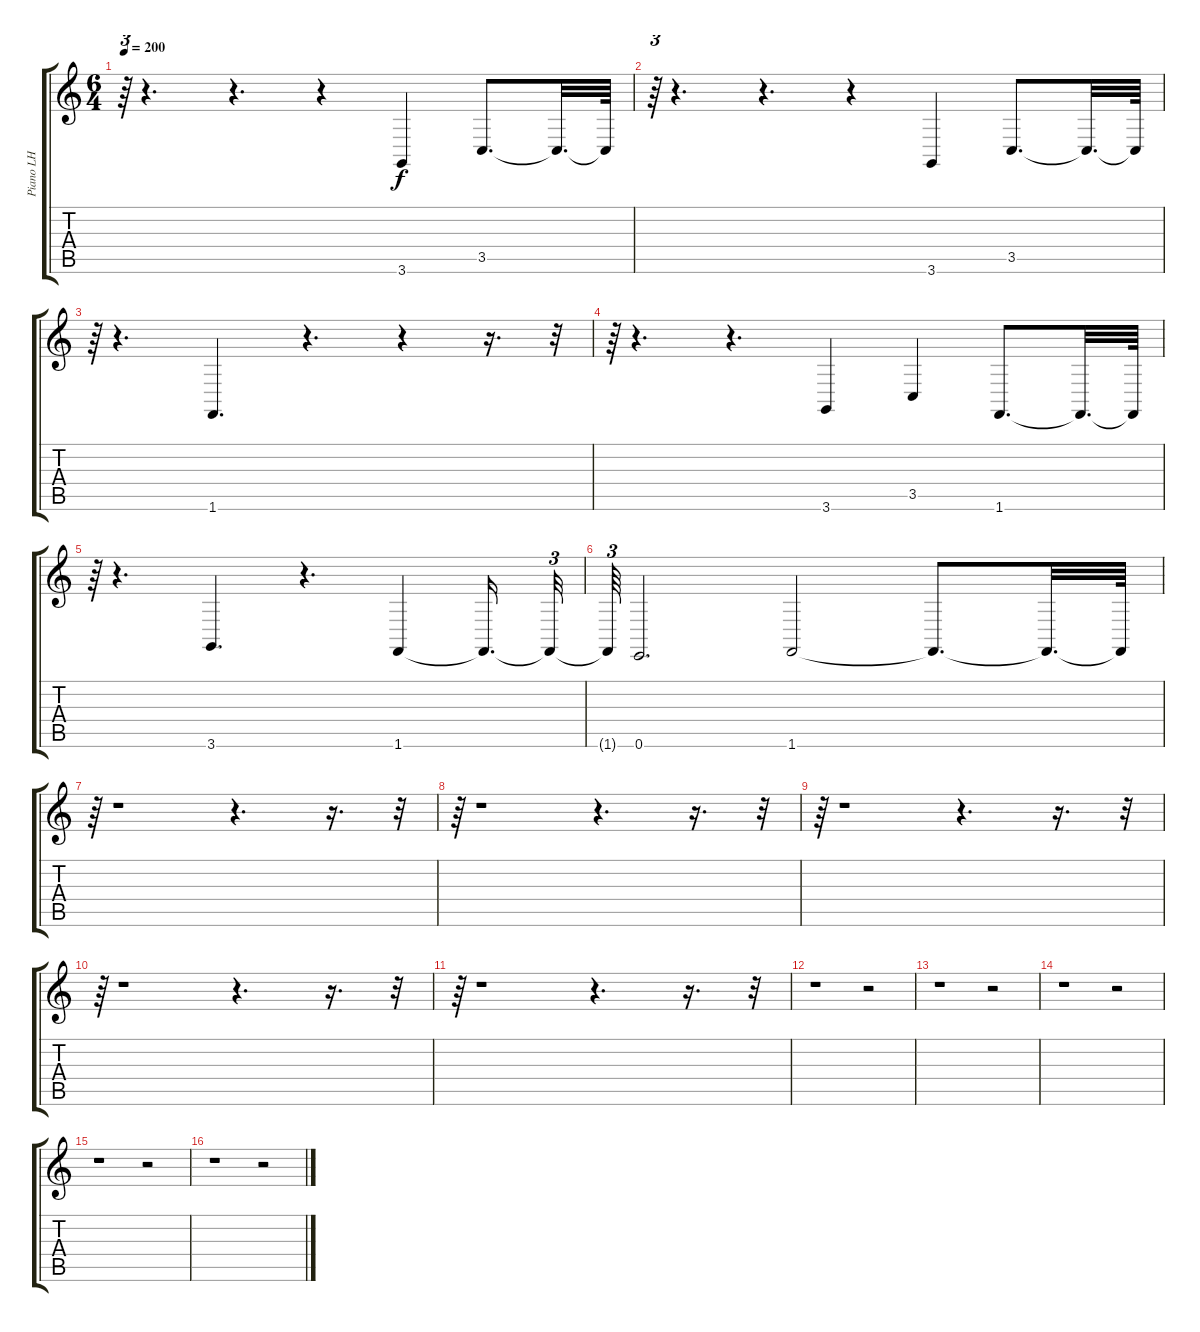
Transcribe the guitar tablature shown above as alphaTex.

\track ("Piano LH" "Piano LH") {instrument acousticgrandpiano}
\staff {score tabs}
\tuning (E4 B3 G3 D3 A2 E2) {hide}
\ts (6 4)
\tempo 200
\clef g2
\ks c
r.64{tu (3 2) dy f} r.4{d} r.4{d} r.4 3.6.4 3.5.8{d} 3.5{t}.32{d} 3.5{t}.64 |
r.64{tu (3 2)} r.4{d} r.4{d} r.4 3.6.4 3.5.8{d} 3.5{t}.32{d} 3.5{t}.64 |
r.64{tu (3 2)} r.4{d} 1.6.4{d} r.4{d} r.4 r.16{d} r.32{tu (3 2)} |
r.64{tu (3 2)} r.4{d} r.4{d} 3.6.4 3.5.4 1.6.8{d} 1.6{t}.32{d} 1.6{t}.64 |
r.64{tu (3 2)} r.4{d} 3.6.4{d} r.4{d} 1.6.4 1.6{t}.16{d} 1.6{t}.32{tu (3 2)} |
1.6{t}.64{tu (3 2)} 0.6.2{d} 1.6.2 1.6{t}.8{d} 1.6{t}.32{d} 1.6{t}.64 |
r.64{tu (3 2)} r.1 r.4{d} r.16{d} r.32{tu (3 2)} |
r.64{tu (3 2)} r.1 r.4{d} r.16{d} r.32{tu (3 2)} |
r.64{tu (3 2)} r.1 r.4{d} r.16{d} r.32{tu (3 2)} |
r.64{tu (3 2)} r.1 r.4{d} r.16{d} r.32{tu (3 2)} |
r.64{tu (3 2)} r.1 r.4{d} r.16{d} r.32{tu (3 2)} |
r.1 r.2 |
r.1 r.2 |
r.1 r.2 |
r.1 r.2 |
r.1 r.2
